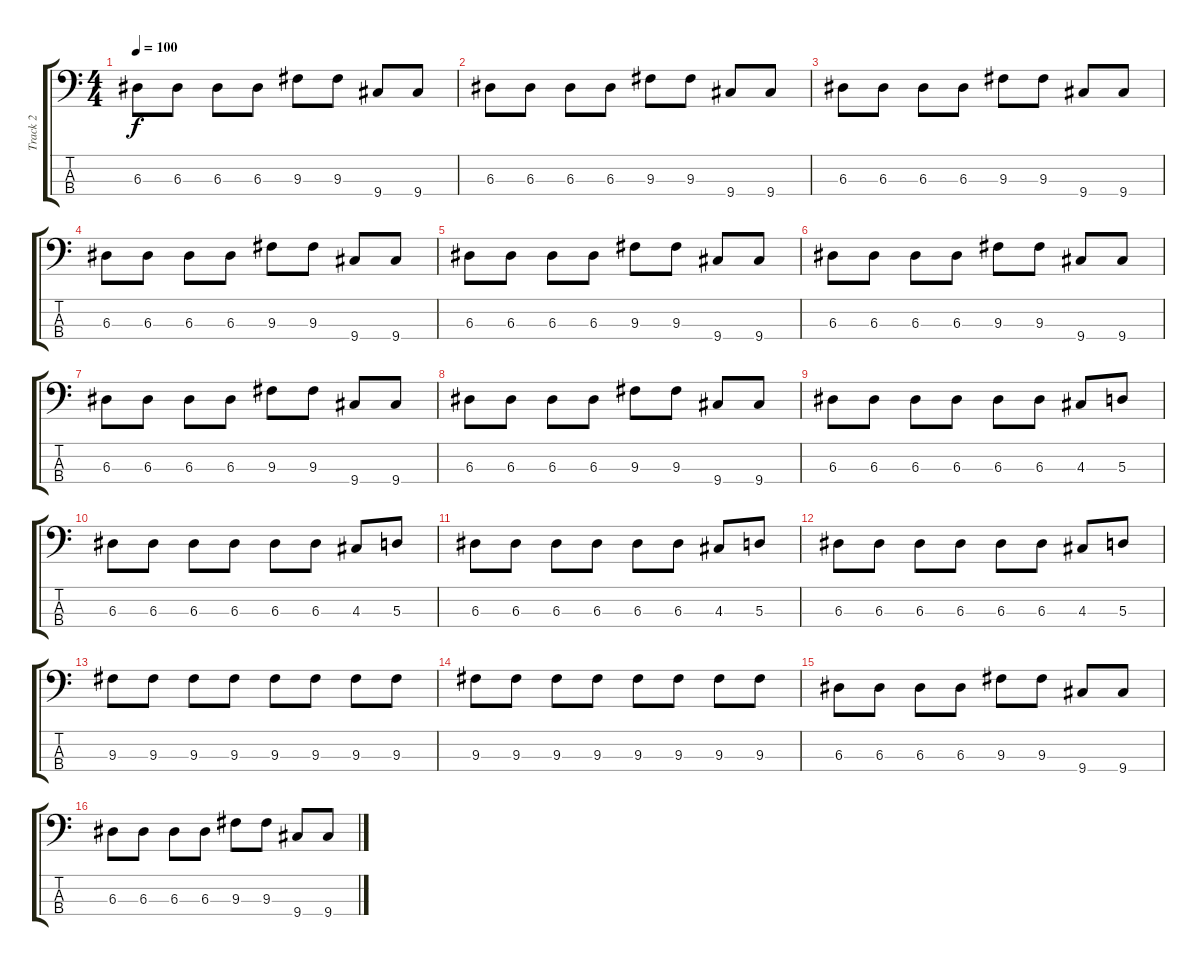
\track ("Track 2" "Track 2") {instrument electricbassfinger}
\staff {score tabs}
\tuning (G2 D2 A1 E1) {hide}
\ts (4 4)
\tempo 100
\clef f4
\ks c
6.3.8{dy f} 6.3.8 6.3.8 6.3.8 9.3.8 9.3.8 9.4.8 9.4.8 |
6.3.8 6.3.8 6.3.8 6.3.8 9.3.8 9.3.8 9.4.8 9.4.8 |
6.3.8 6.3.8 6.3.8 6.3.8 9.3.8 9.3.8 9.4.8 9.4.8 |
6.3.8 6.3.8 6.3.8 6.3.8 9.3.8 9.3.8 9.4.8 9.4.8 |
6.3.8 6.3.8 6.3.8 6.3.8 9.3.8 9.3.8 9.4.8 9.4.8 |
6.3.8 6.3.8 6.3.8 6.3.8 9.3.8 9.3.8 9.4.8 9.4.8 |
6.3.8 6.3.8 6.3.8 6.3.8 9.3.8 9.3.8 9.4.8 9.4.8 |
6.3.8 6.3.8 6.3.8 6.3.8 9.3.8 9.3.8 9.4.8 9.4.8 |
6.3.8 6.3.8 6.3.8 6.3.8 6.3.8 6.3.8 4.3.8 5.3.8 |
6.3.8 6.3.8 6.3.8 6.3.8 6.3.8 6.3.8 4.3.8 5.3.8 |
6.3.8 6.3.8 6.3.8 6.3.8 6.3.8 6.3.8 4.3.8 5.3.8 |
6.3.8 6.3.8 6.3.8 6.3.8 6.3.8 6.3.8 4.3.8 5.3.8 |
9.3.8 9.3.8 9.3.8 9.3.8 9.3.8 9.3.8 9.3.8 9.3.8 |
9.3.8 9.3.8 9.3.8 9.3.8 9.3.8 9.3.8 9.3.8 9.3.8 |
6.3.8 6.3.8 6.3.8 6.3.8 9.3.8 9.3.8 9.4.8 9.4.8 |
6.3.8 6.3.8 6.3.8 6.3.8 9.3.8 9.3.8 9.4.8 9.4.8
